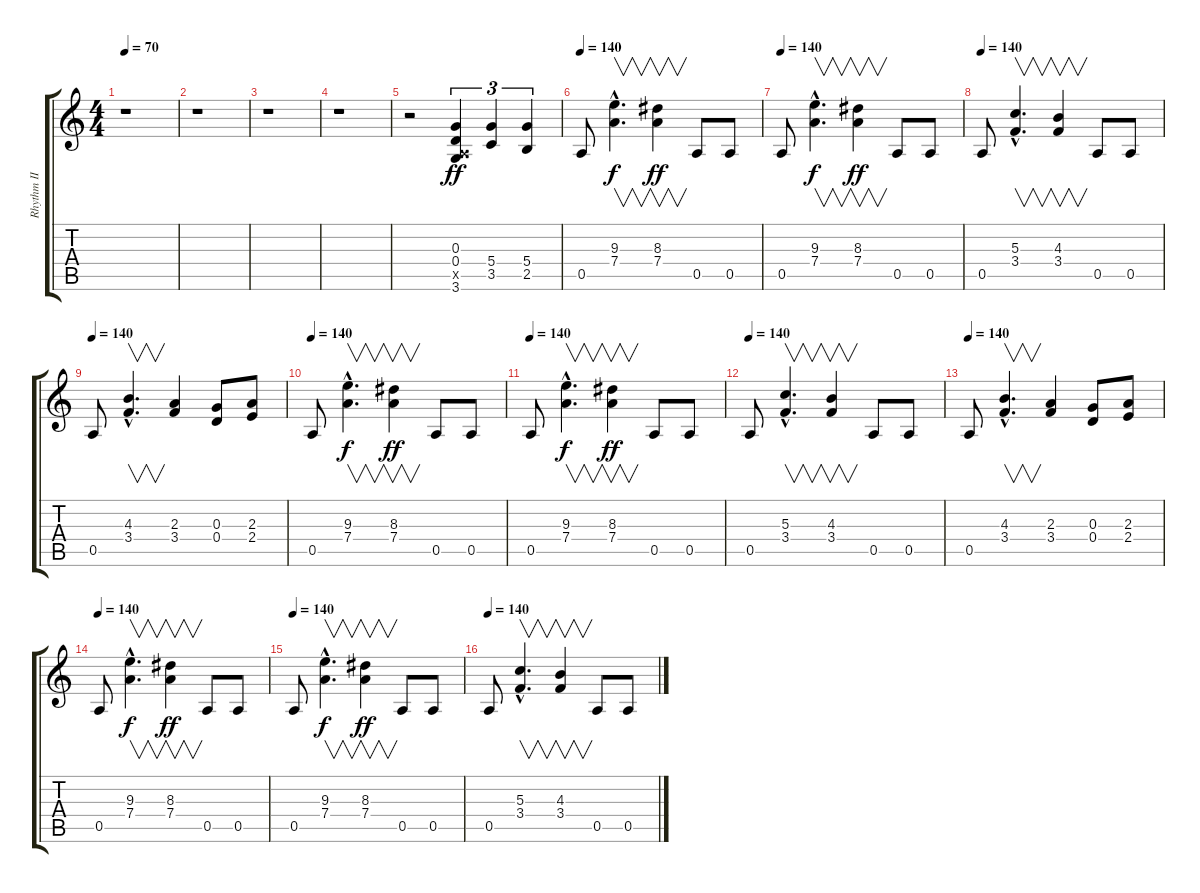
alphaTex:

\track ("Rhythm II" "Rhythm II") {instrument distortionguitar}
\staff {score tabs}
\tuning (E4 B3 G3 D3 A2 E2) {hide}
\ts (4 4)
\tempo 70
\clef g2
\ks c
r.1{dy ff} |
r.1 |
r.1 |
r.1 |
r.2 (0.3 0.4 0.5{x} 3.6).4{tu (3 2)} (5.4 3.5).4{tu (3 2)} (5.4 2.5).4{tu (3 2)} |
\tempo 140
0.5.8 (9.3{hac} 7.4{hac}).4{v d dy f} (8.3 7.4).4{v dy ff} 0.5.8 0.5.8 |
\tempo 140
0.5.8 (9.3{hac} 7.4{hac}).4{v d dy f} (8.3 7.4).4{v dy ff} 0.5.8 0.5.8 |
\tempo 140
0.5.8 (5.3{hac} 3.4{hac}).4{v d} (4.3 3.4).4{v} 0.5.8 0.5.8 |
\tempo 140
0.5.8 (4.3{hac} 3.4{hac}).4{v d} (2.3 3.4).4 (0.3 0.4).8 (2.3 2.4).8 |
\tempo 140
0.5.8 (9.3{hac} 7.4{hac}).4{v d dy f} (8.3 7.4).4{v dy ff} 0.5.8 0.5.8 |
\tempo 140
0.5.8 (9.3{hac} 7.4{hac}).4{v d dy f} (8.3 7.4).4{v dy ff} 0.5.8 0.5.8 |
\tempo 140
0.5.8 (5.3{hac} 3.4{hac}).4{v d} (4.3 3.4).4{v} 0.5.8 0.5.8 |
\tempo 140
0.5.8 (4.3{hac} 3.4{hac}).4{v d} (2.3 3.4).4 (0.3 0.4).8 (2.3 2.4).8 |
\tempo 140
0.5.8 (9.3{hac} 7.4{hac}).4{v d dy f} (8.3 7.4).4{v dy ff} 0.5.8 0.5.8 |
\tempo 140
0.5.8 (9.3{hac} 7.4{hac}).4{v d dy f} (8.3 7.4).4{v dy ff} 0.5.8 0.5.8 |
\tempo 140
0.5.8 (5.3{hac} 3.4{hac}).4{v d} (4.3 3.4).4{v} 0.5.8 0.5.8
